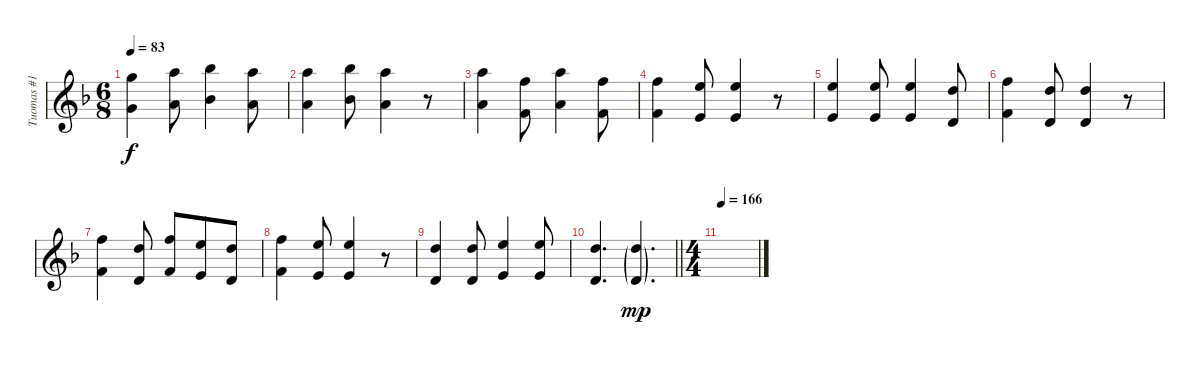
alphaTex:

\track ("Tuomas #1" "Tuomas #1") {instrument choiraahs}
\staff {score}
\tuning (E5 A4 D4 G3) {hide}
\ts (6 8)
\tempo 83
\clef g2
\ks f
(3.1 5.3).4{dy f} (5.1 0.2).8 (6.1 8.3).4 (5.1 0.2).8 |
(5.1 0.2).4 (6.1 8.3).8 (5.1 0.2).4 r.8 |
(5.1 0.2).4 (1.1 3.3).8 (5.1 0.2).4 (1.1 3.3).8 |
(1.1 3.3).4 (0.1 2.3).8 (0.1 2.3).4 r.8 |
(0.1 2.3).4 (0.1 2.3).8 (0.1 2.3).4 (5.2 0.3).8 |
(1.1 3.3).4 (5.2 0.3).8 (5.2 0.3).4 r.8 |
(1.1 3.3).4 (5.2 0.3).8 (1.1 3.3).8 (0.1 2.3).8 (5.2 0.3).8 |
(1.1 3.3).4 (0.1 2.3).8 (0.1 2.3).4 r.8 |
(5.2 0.3).4 (5.2 0.3).8 (0.1 2.3).4 (0.1 2.3).8 |
\barLineRight lightlight
(5.2 0.3).4{d} (5.2{g} 0.3{g}).4{d dy mp} |
\ts (4 4)
\section ("" "")
\tempo 166
